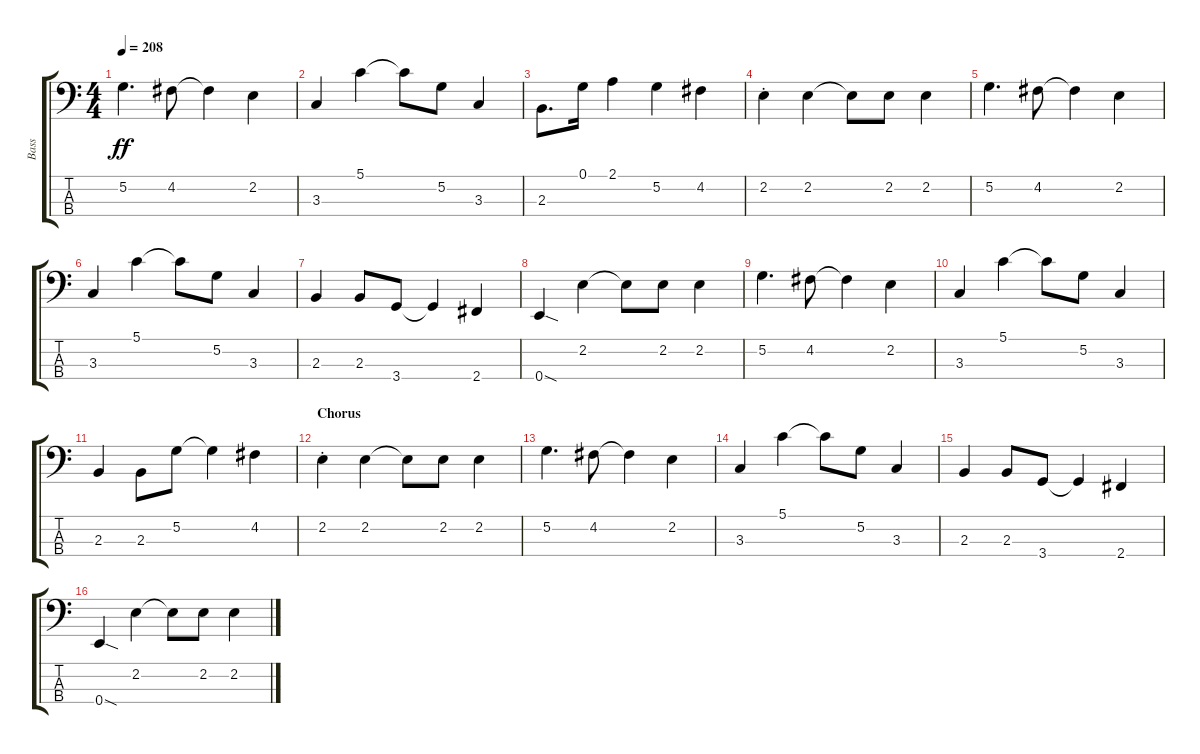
\track ("Bass" "Bass") {instrument acousticbass}
\staff {score tabs}
\tuning (G2 D2 A1 E1) {hide}
\ts (4 4)
\tempo 208
\clef f4
\ks c
5.2.4{d dy ff} 4.2.8 4.2{t}.4 2.2.4 |
3.3.4 5.1.4 5.1{t}.8 5.2.8 3.3.4 |
2.3.8{d} 0.1.16 2.1.4 5.2.4 4.2.4 |
2.2{st}.4 2.2.4 2.2{t}.8 2.2.8 2.2.4 |
5.2.4{d} 4.2.8 4.2{t}.4 2.2.4 |
3.3.4 5.1.4 5.1{t}.8 5.2.8 3.3.4 |
2.3.4 2.3.8 3.4.8 3.4{t}.4 2.4.4 |
0.4{sod}.4 2.2.4 2.2{t}.8 2.2.8 2.2.4 |
5.2.4{d} 4.2.8 4.2{t}.4 2.2.4 |
3.3.4 5.1.4 5.1{t}.8 5.2.8 3.3.4 |
2.3.4 2.3.8 5.2.8 5.2{t}.4 4.2.4 |
\section ("" "Chorus")
2.2{st}.4 2.2.4 2.2{t}.8 2.2.8 2.2.4 |
5.2.4{d} 4.2.8 4.2{t}.4 2.2.4 |
3.3.4 5.1.4 5.1{t}.8 5.2.8 3.3.4 |
2.3.4 2.3.8 3.4.8 3.4{t}.4 2.4.4 |
0.4{sod}.4 2.2.4 2.2{t}.8 2.2.8 2.2.4
